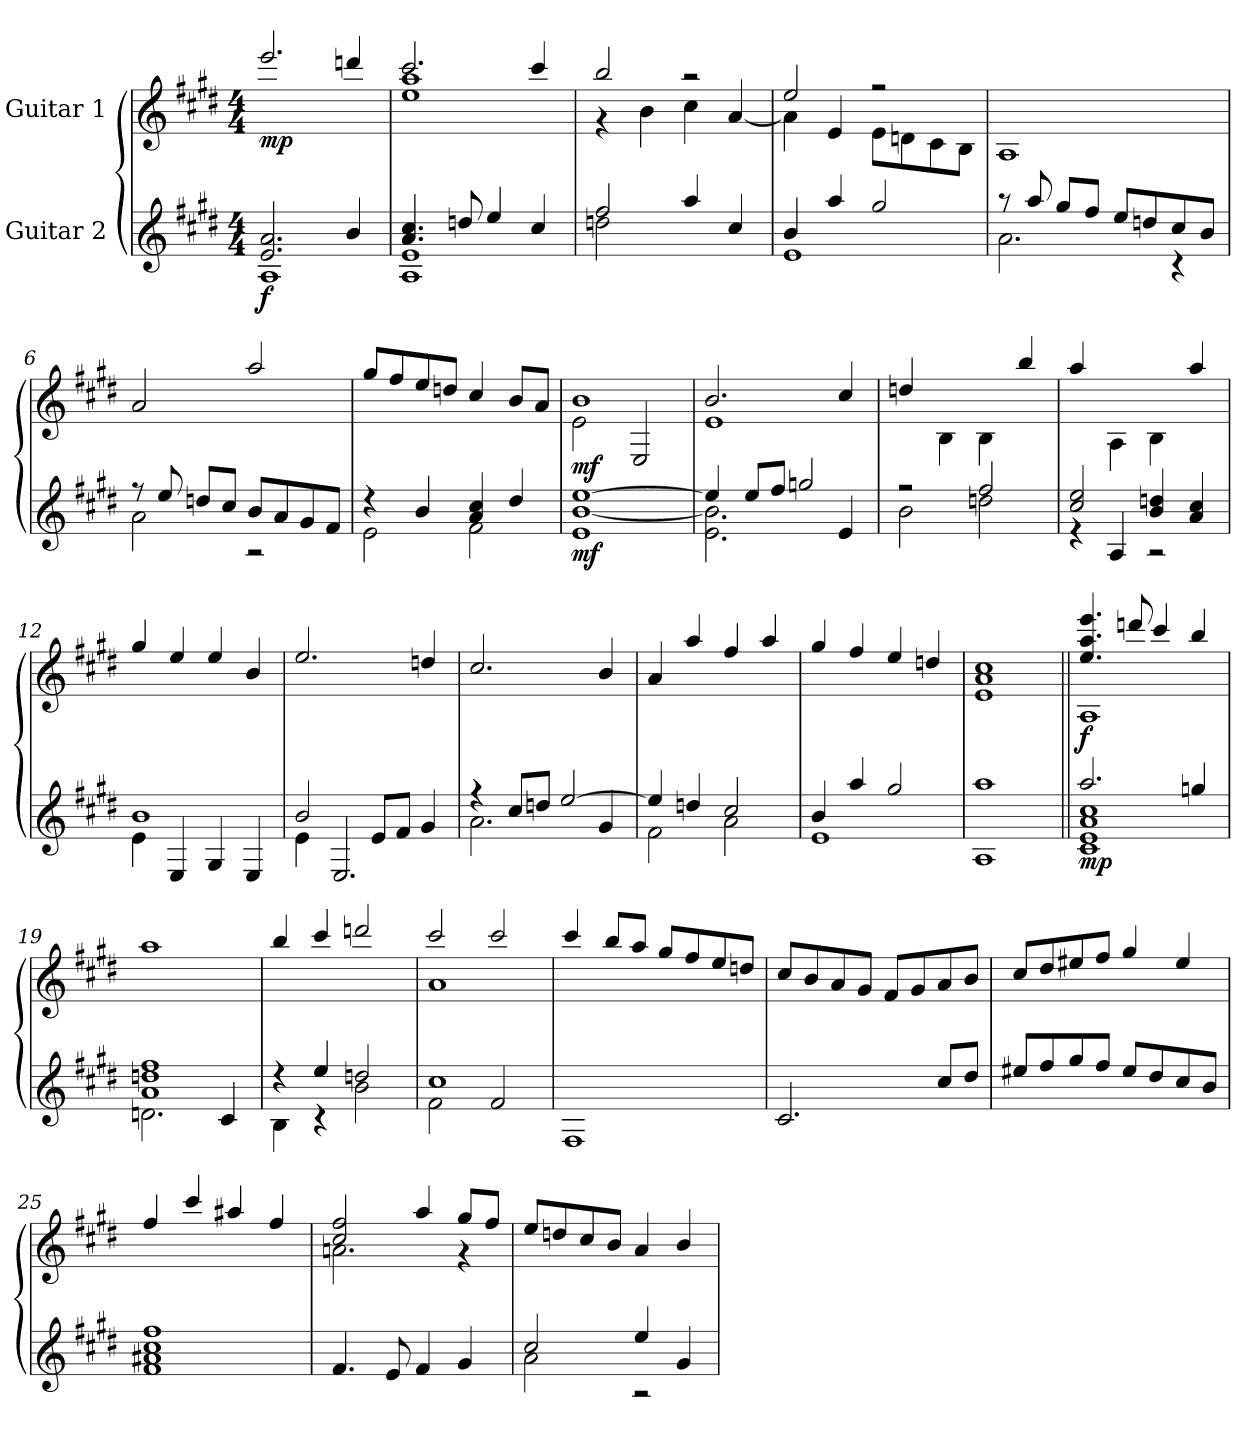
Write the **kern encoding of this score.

**kern	**dynam	**kern	**dynam
*part2	*part2	*part1	*part1
*staff2	*staff2	*staff1	*staff1
*I"Guitar 2	*	*I"Guitar 1	*
!!LO:PB:g=z
*clefG2	*	*clefG2	*
*ITrd7c12	*	*ITrd7c12	*
*k[f#c#g#d#]	*	*k[f#c#g#d#]	*
*E:	*	*E:	*
*M4/4	*	*M4/4	*
*MM96	*	*MM96	*
=1	=1	=1	=1
*^	*	*	*
2.Ei/ 2.Ai	1AAi	f	2.eei/	mp
4Bi/	.	.	4ddni/	.
=2	=2	=2	=2	=2
*	*	*	*^	*
4.Ai/ 4.c#i	1AAi 1Ei	.	2.cc#i/	1ei 1ai	.
8dni/	.	.	.	.	.
4ei/	.	.	.	.	.
4c#i/	.	.	4cc#i/	.	.
=3	=3	=3	=3	=3	=3
2f#i/	2dni\	.	2bi/	4r	.
.	.	.	.	4Bi\	.
4ai/	2ryy	.	2r	4c#i\	.
4c#i/	.	.	.	[<4Ai/	.
=4	=4	=4	=4	=4	=4
4Bi/	1Ei	.	2ei/	4Ai\]	.
4ai/	.	.	.	4Ei/	.
2g#i/	.	.	2r	8Ei\L	.
.	.	.	.	8Dni\	.
.	.	.	.	8C#i\	.
.	.	.	.	8BBi\J	.
*	*	*	*v	*v	*
=5	=5	=5	=5	=5
8r	2.Ai\	.	1AAi	.
8ai/	.	.	.	.
8g#i/L	.	.	.	.
8f#i/J	.	.	.	.
8ei/L	.	.	.	.
8dni/	.	.	.	.
8c#i/	4r	.	.	.
8Bi/J	.	.	.	.
!!LO:LB:g=z
=6	=6	=6	=6	=6
8r	2Ai\	.	2Ai/	.
8ei/	.	.	.	.
8dni/L	.	.	.	.
8c#i/J	.	.	.	.
8Bi/L	2r	.	2ai/	.
8Ai/	.	.	.	.
8G#i/	.	.	.	.
8F#i/J	.	.	.	.
=7	=7	=7	=7	=7
4r	2Ei\	.	8g#i/L	.
.	.	.	8f#i/	.
4Bi/	.	.	8ei/	.
.	.	.	8dni/J	.
4Ai/ 4c#i	2F#i\	.	4c#i/	.
4d#i/	.	.	8Bi/L	.
.	.	.	8Ai/J	.
=8	=8	=8	=8	=8
*	*	*	*^	*
[>1ei	1Ei [<1Bi	mf	1Bi	2Ei\	mf
.	.	.	.	2EEi/	.
=9	=9	=9	=9	=9	=9
4ei/]	2.Ei\ 2.Bi]	.	2.Bi/	1Ei	.
8ei/L	.	.	.	.	.
8f#i/J	.	.	.	.	.
2gni/	.	.	.	.	.
.	4Ei/	.	4c#i/	.	.
*	*	*	*v	*v	*
=10	=10	=10	=10	=10
2r	2Bi\	.	4dni/	.
.	.	.	4BBi\	.
2f#i/	2dni\	.	4BBi\	.
.	.	.	4bi/	.
=11	=11	=11	=11	=11
2c#i/ 2ei	4r	.	4ai/	.
.	4AAi/	.	4AAi\	.
4Bi/ 4dni	2r	.	4BBi\	.
4Ai/ 4c#i	.	.	4ai/	.
!!LO:LB:g=z
=12	=12	=12	=12	=12
1Bi	4Ei\	.	4g#i/	.
.	4EEi/	.	4ei/	.
.	4GG#i/	.	4ei/	.
.	4EEi/	.	4Bi/	.
=13	=13	=13	=13	=13
2Bi/	4Ei\	.	2.ei/	.
.	2.EEi/	.	.	.
8Ei/L	.	.	.	.
8F#i/J	.	.	.	.
4G#i/	.	.	4dni/	.
=14	=14	=14	=14	=14
4r	2.Ai\	.	2.c#i/	.
8c#i/L	.	.	.	.
8dni/J	.	.	.	.
[>2ei/	.	.	.	.
.	4G#i/	.	4Bi/	.
=15	=15	=15	=15	=15
4ei/]	2F#i\	.	4Ai/	.
4dni/	.	.	4ai/	.
2c#i/	2Ai\	.	4f#i/	.
.	.	.	4ai/	.
=16	=16	=16	=16	=16
4Bi/	1Ei	.	4g#i/	.
4ai/	.	.	4f#i/	.
2g#i/	.	.	4ei/	.
.	.	.	4dni/	.
=17	=17	=17	=17	=17
*	*	*	*^	*
1ai	1AAi	.	1Ai 1c#i	1Ei	.
=18||	=18||	=18||	=18||	=18||	=18||
2.ai/	1C#i 1Ei 1Ai 1c#i	mp	4.ei/ 4.ai 4.eei	1AAi	f
.	.	.	8ddni/	.	.
.	.	.	4cc#i/	.	.
4gni/	.	.	4bi/	.	.
*	*	*	*v	*v	*
!!LO:LB:g=z
=19	=19	=19	=19	=19
1Ai 1dni 1f#i	2.Dni\	.	1ai	.
.	4C#i/	.	.	.
=20	=20	=20	=20	=20
4r	4BBi\	.	4bi/	.
4ei/	4r	.	4cc#i/	.
2dni/	2Bi\	.	2ddni/	.
=21	=21	=21	=21	=21
*	*	*	*^	*
1c#i	2F#i\	.	2cc#i/	1Ai	.
.	2F#i/	.	2cc#i/	.	.
*v	*v	*	*	*	*
*	*	*v	*v	*
=22	=22	=22	=22
1FF#i	.	4cc#i/	.
.	.	8bi/L	.
.	.	8ai/J	.
.	.	8g#i/L	.
.	.	8f#i/	.
.	.	8ei/	.
.	.	8dni/J	.
!!LO:LB:g=z
=23	=23	=23	=23
2.C#i/	.	8c#i/L	.
.	.	8Bi/	.
.	.	8Ai/	.
.	.	8G#i/J	.
.	.	8F#i/L	.
.	.	8G#i/	.
8c#i/L	.	8Ai/	.
8d#i/J	.	8Bi/J	.
=24	=24	=24	=24
8e#Xi/L	.	8c#i/L	.
8f#i/	.	8d#i/	.
8g#i/	.	8e#Xi/	.
8f#i/J	.	8f#i/J	.
8e#i/L	.	4g#i/	.
8d#i/	.	.	.
8c#i/	.	4e#i/	.
8Bi/J	.	.	.
=25	=25	=25	=25
*	*	*^	*
1F#i 1A#Xi 1c#i 1f#i	.	4f#i/	4ryy	.
.	.	4cc#i/	4ryy	.
.	.	4a#Xi/	2ryy	.
.	.	4f#i/	.	.
!!LO:PB:g=z	!!
=26	=26	=26	=26	=26
4.F#i/	.	2c#i/ 2f#i	2.Ani\	.
8Ei/	.	.	.	.
4F#i/	.	4ai/	.	.
4G#i/	.	8g#i/L	4r	.
.	.	8f#i/J	.	.
*	*	*v	*v	*
=27	=27	=27	=27
*^	*	*	*
2c#i/	2Ai\	.	8ei/L	.
.	.	.	8dni/	.
.	.	.	8c#i/	.
.	.	.	8Bi/J	.
4ei/	2r	.	4Ai/	.
4G#i/	.	.	4Bi/	.
*v	*v	*	*	*
=	=	=	=
*-	*-	*-	*-
